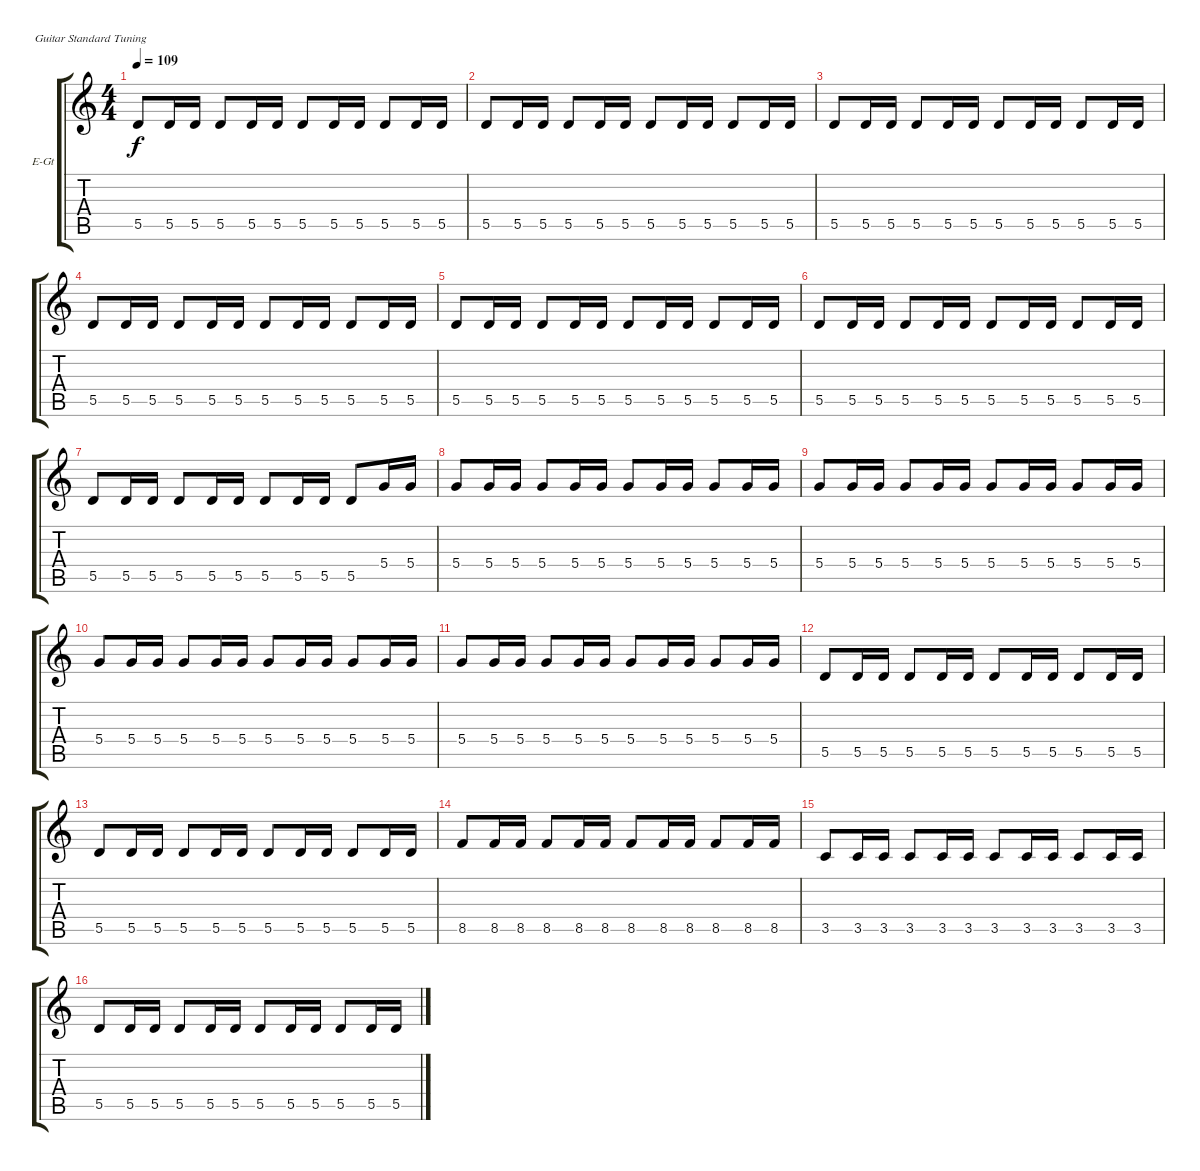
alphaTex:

\bracketExtendMode groupsimilarinstruments
\firstSystemTrackNameOrientation horizontal
\otherSystemsTrackNameOrientation horizontal
\track ("Guit I" "E-Gt") {instrument electricguitarclean}
\staff {score tabs}
\tuning (E4 B3 G3 D3 A2 E2)
\ts (4 4)
\tempo 109
\clef g2
\ks c
5.5.8{dy f} 5.5.16 5.5.16 5.5.8 5.5.16 5.5.16 5.5.8 5.5.16 5.5.16 5.5.8 5.5.16 5.5.16 |
5.5.8 5.5.16 5.5.16 5.5.8 5.5.16 5.5.16 5.5.8 5.5.16 5.5.16 5.5.8 5.5.16 5.5.16 |
5.5.8 5.5.16 5.5.16 5.5.8 5.5.16 5.5.16 5.5.8 5.5.16 5.5.16 5.5.8 5.5.16 5.5.16 |
5.5.8 5.5.16 5.5.16 5.5.8 5.5.16 5.5.16 5.5.8 5.5.16 5.5.16 5.5.8 5.5.16 5.5.16 |
5.5.8 5.5.16 5.5.16 5.5.8 5.5.16 5.5.16 5.5.8 5.5.16 5.5.16 5.5.8 5.5.16 5.5.16 |
5.5.8 5.5.16 5.5.16 5.5.8 5.5.16 5.5.16 5.5.8 5.5.16 5.5.16 5.5.8 5.5.16 5.5.16 |
5.5.8 5.5.16 5.5.16 5.5.8 5.5.16 5.5.16 5.5.8 5.5.16 5.5.16 5.5.8 5.4.16 5.4.16 |
5.4.8 5.4.16 5.4.16 5.4.8 5.4.16 5.4.16 5.4.8 5.4.16 5.4.16 5.4.8 5.4.16 5.4.16 |
5.4.8 5.4.16 5.4.16 5.4.8 5.4.16 5.4.16 5.4.8 5.4.16 5.4.16 5.4.8 5.4.16 5.4.16 |
5.4.8 5.4.16 5.4.16 5.4.8 5.4.16 5.4.16 5.4.8 5.4.16 5.4.16 5.4.8 5.4.16 5.4.16 |
5.4.8 5.4.16 5.4.16 5.4.8 5.4.16 5.4.16 5.4.8 5.4.16 5.4.16 5.4.8 5.4.16 5.4.16 |
5.5.8 5.5.16 5.5.16 5.5.8 5.5.16 5.5.16 5.5.8 5.5.16 5.5.16 5.5.8 5.5.16 5.5.16 |
5.5.8 5.5.16 5.5.16 5.5.8 5.5.16 5.5.16 5.5.8 5.5.16 5.5.16 5.5.8 5.5.16 5.5.16 |
8.5.8 8.5.16 8.5.16 8.5.8 8.5.16 8.5.16 8.5.8 8.5.16 8.5.16 8.5.8 8.5.16 8.5.16 |
3.5.8 3.5.16 3.5.16 3.5.8 3.5.16 3.5.16 3.5.8 3.5.16 3.5.16 3.5.8 3.5.16 3.5.16 |
5.5.8 5.5.16 5.5.16 5.5.8 5.5.16 5.5.16 5.5.8 5.5.16 5.5.16 5.5.8 5.5.16 5.5.16
